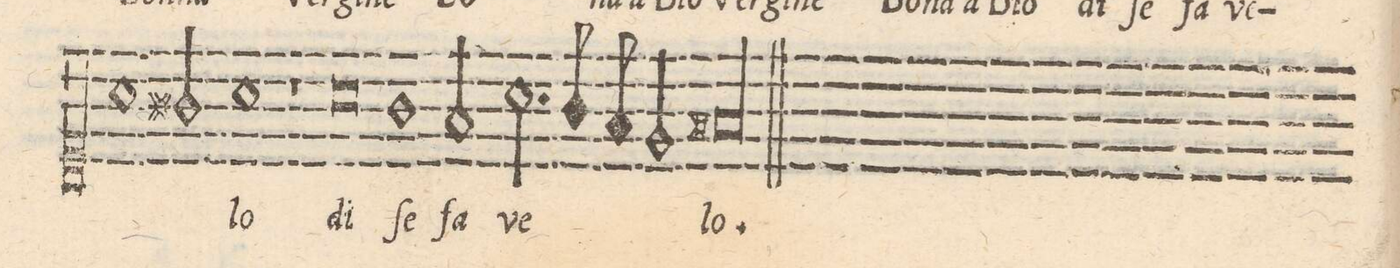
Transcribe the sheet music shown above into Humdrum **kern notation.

**kern	**text
*I"QVINTO	*
*clefC1	*
*k[]	*
*met(C)	*
*M2/1	*
1a	.
2g#X/	.
=45-	=45-
1a	-lo
1r	.
=46-	=46-
0a	di
=47-	=47-
1gny	ſe
2f/	fa
2.a\	ve-
=48-	=48-
8g/	.
8f/	.
2e/	.
1f#Xl	-lo.
==	==
*-	*-
